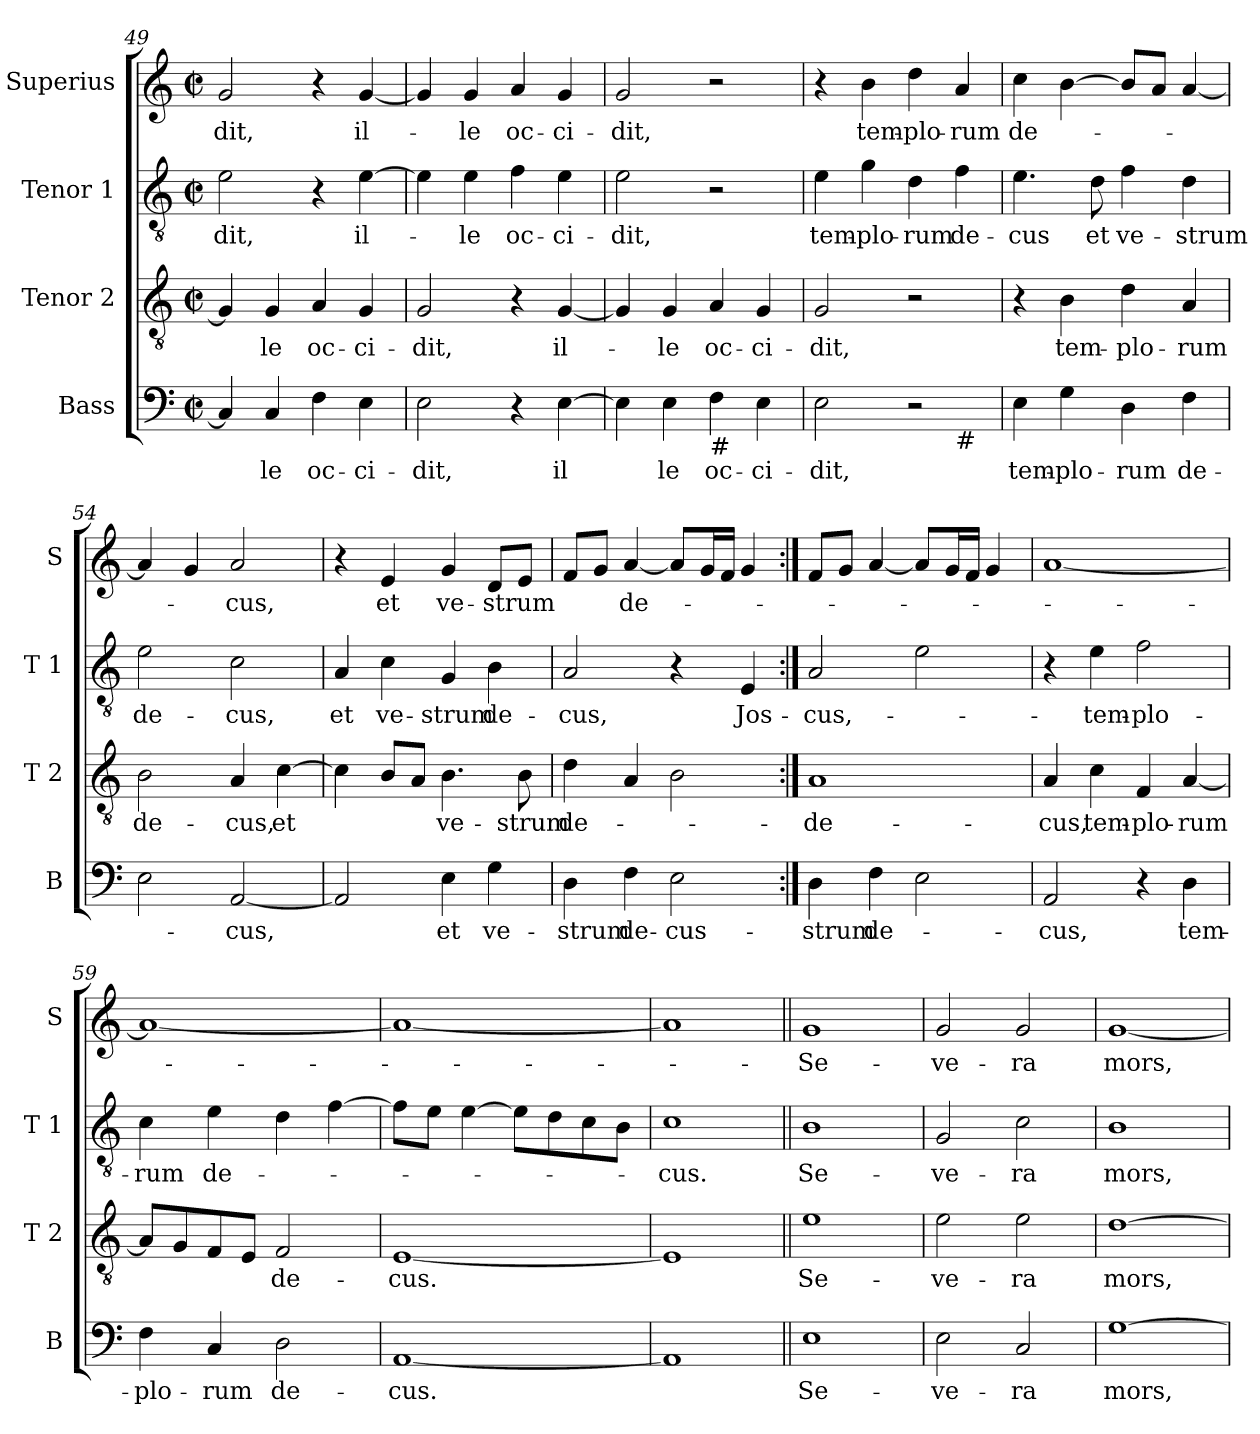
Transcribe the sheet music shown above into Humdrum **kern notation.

**kern	**text	**kern	**text	**kern	**text	**kern	**text
*part4	*part4	*part3	*part3	*part2	*part2	*part1	*part1
*staff4	*staff4	*staff3	*staff3	*staff2	*staff2	*staff1	*staff1
*I"Bass	*	*I"Tenor 2	*	*I"Tenor 1	*	*I"Superius	*
*I'B	*	*I'T 2	*	*I'T 1	*	*I'S	*
*clefF4	*	*clefGv2	*	*clefGv2	*	*clefG2	*
*k[]	*	*k[]	*	*k[]	*	*k[]	*
*C:	*	*C:	*	*C:	*	*C:	*
*M2/2	*	*M2/2	*	*M2/2	*	*M2/2	*
*met(c|)	*	*met(c|)	*	*met(c|)	*	*met(c|)	*
=49	=49	=49	=49	=49	=49	=49	=49
4C/]	.	4G/]	.	2e\	-dit,	2g/	-dit,
4C/	-le	4G/	-le	.	.	.	.
4F\	oc-	4A/	oc-	4r	.	4r	.
4E\	-ci-	4G/	-ci-	[4e\	il-	[4g/	il-
=50	=50	=50	=50	=50	=50	=50	=50
2E\	-dit,	2G/	-dit,	4e\]	.	4g/]	.
.	.	.	.	4e\	-le	4g/	-le
4r	.	4r	.	4f\	oc-	4a/	oc-
[4E\	il	[4G/	il-	4e\	-ci-	4g/	-ci-
=51	=51	=51	=51	=51	=51	=51	=51
4E\]	.	4G/]	.	2e\	-dit,	2g/	-dit,
4E\	le	4G/	-le	.	.	.	.
!LO:TX:b:t=#	!	!	!	!	!	!	!
4F\	oc-	4A/	oc-	2r	.	2r	.
4E\	-ci-	4G/	-ci-	.	.	.	.
=52	=52	=52	=52	=52	=52	=52	=52
*^	*	*	*	*	*	*	*
2E\	2.ryy	-dit,	2G/	-dit,	4e\	tem-	4r	.
.	.	.	.	.	4g\	-plo-	4b\	tem-
2r	.	.	2r	.	4d\	-rum	4dd\	-plo-
!	!LO:TX:b:t=#	!	!	!	!	!	!	!
.	4ryy	.	.	.	4f\	de-	4a/	-rum
*v	*v	*	*	*	*	*	*	*
!!LO:LB:g=z
=53	=53	=53	=53	=53	=53	=53	=53
4E\	tem-	4r	.	4.e\	-cus	4cc\	de-
4G\	-plo-	4B\	tem-	.	.	[4b\	.
.	.	.	.	8d\	et	.	.
4D\	-rum	4d\	-plo-	4f\	ve-	8b/L]	.
.	.	.	.	.	.	8a/J	.
4F\	de-	4A/	-rum	4d\	-strum	[4a/	.
=54	=54	=54	=54	=54	=54	=54	=54
2E\	.	2B\	de-	2e\	de-	4a/]	.
.	.	.	.	.	.	4g/	.
[2AA/	-cus,	4A/	-cus,	2c\	-cus,	2a/	-cus,
.	.	[4c\	et	.	.	.	.
=55	=55	=55	=55	=55	=55	=55	=55
2AA/]	.	4c\]	.	4A/	et	4r	.
.	.	8B/L	.	4c\	ve-	4e/	et
.	.	8A/J	.	.	.	.	.
4E\	et	4.B\	ve-	4G/	-strum	4g/	ve-
4G\	ve-	.	.	4B\	de-	8d/L	-strum
.	.	8B\	-strum	.	.	8e/J	.
=56	=56	=56	=56	=56	=56	=56	=56
4D\	-strum	4d\	de-	2A/	-cus,	8f/L	.
.	.	.	.	.	.	8g/J	.
4F\	de-	4A/	.	.	.	[4a/	de-
2E\	-cus-	2B\	.	4r	.	8a/L]	.
.	.	.	.	.	.	16g/L	.
.	.	.	.	.	.	16f/JJ	.
.	.	.	.	4E/	Jos-	4g/	.
=57:|!	=57:|!	=57:|!	=57:|!	=57:|!	=57:|!	=57:|!	=57:|!
4D\	-strum	1A	-de-	2A/	-cus,-	8f/L	.
.	.	.	.	.	.	8g/J	.
4F\	de-	.	.	.	.	[4a/	.
2E\	.	.	.	2e\	.	8a/L]	.
.	.	.	.	.	.	16g/L	.
.	.	.	.	.	.	16f/JJ	.
.	.	.	.	.	.	4g/	.
!!LO:LB:g=z
=58	=58	=58	=58	=58	=58	=58	=58
2AA/	-cus,	4A/	-cus,	4r	.	[1a	.
.	.	4c\	tem-	4e\	-tem-	.	.
4r	.	4F/	-plo-	2f\	-plo-	.	.
4D\	tem-	[4A/	-rum	.	.	.	.
=59	=59	=59	=59	=59	=59	=59	=59
4F\	-plo-	8A/L]	.	4c\	-rum	1a_	.
.	.	8G/	.	.	.	.	.
4C/	-rum	8F/	.	4e\	de-	.	.
.	.	8E/J	.	.	.	.	.
2D\	de-	2F/	de-	4d\	.	.	.
.	.	.	.	[4f\	.	.	.
=60	=60	=60	=60	=60	=60	=60	=60
[1AA	-cus.	[1E	-cus.	8f\L]	.	1a_	.
.	.	.	.	8e\J	.	.	.
.	.	.	.	[4e\	.	.	.
.	.	.	.	8e\L]	.	.	.
.	.	.	.	8d\	.	.	.
.	.	.	.	8c\	.	.	.
.	.	.	.	8B\J	.	.	.
=61	=61	=61	=61	=61	=61	=61	=61
1AA]	.	1E]	.	1c	-cus.	1a]	.
!!LO:PB:g=z
=62||	=62||	=62||	=62||	=62||	=62||	=62||	=62||
1E	Se-	1e	Se-	1B	Se-	1g	-Se-
=63	=63	=63	=63	=63	=63	=63	=63
2E\	-ve-	2e\	-ve-	2G/	-ve-	2g/	-ve-
2C/	-ra	2e\	-ra	2c\	-ra	2g/	-ra
=64	=64	=64	=64	=64	=64	=64	=64
[1G	mors,	[1d	mors,	1B	mors,	[1g	mors,
=	=	=	=	=	=	=	=
*-	*-	*-	*-	*-	*-	*-	*-
